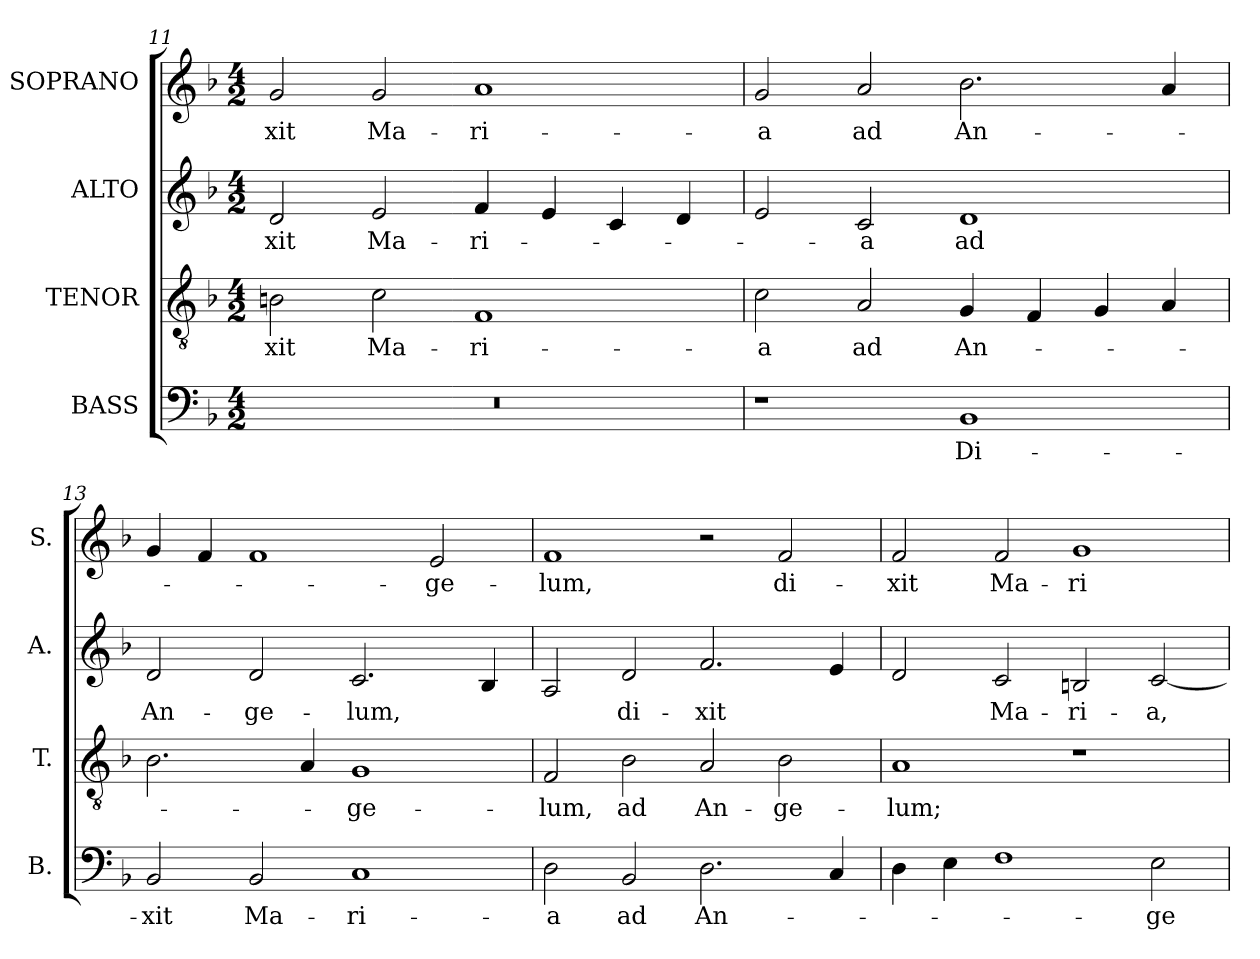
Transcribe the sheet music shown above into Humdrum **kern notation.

**kern	**text	**kern	**text	**kern	**text	**kern	**text
*part4	*part4	*part3	*part3	*part2	*part2	*part1	*part1
*staff4	*staff4	*staff3	*staff3	*staff2	*staff2	*staff1	*staff1
*I"BASS	*	*I"TENOR	*	*I"ALTO	*	*I"SOPRANO	*
*I'B.	*	*I'T.	*	*I'A.	*	*I'S.	*
*clefF4	*	*clefGv2	*	*clefG2	*	*clefG2	*
*	*	*ITrd7c12	*	*	*	*	*
*k[b-]	*	*k[b-]	*	*k[b-]	*	*k[b-]	*
*F:	*	*F:	*	*F:	*	*F:	*
*M4/2	*	*M4/2	*	*M4/2	*	*M4/2	*
=11	=11	=11	=11	=11	=11	=11	=11
!LO:N:vis=1	!	!	!	!	!	!	!
!	!	!	!LO:LY:b:color=#000000	!	!	!	!
!	!	!	!	!	!LO:LY:b:color=#000000	!	!
!	!	!	!	!	!	!	!LO:LY:b:color=#000000
0r	.	2BBni\	-xit	2di/	-xit	2gi/	-xit
!	!	!	!LO:LY:b:color=#000000	!	!	!	!
!	!	!	!	!	!LO:LY:b:color=#000000	!	!
!	!	!	!	!	!	!	!LO:LY:b:color=#000000
.	.	2Ci\	Ma-	2ei/	Ma-	2gi/	Ma-
!	!	!	!LO:LY:b:color=#000000	!	!	!	!
!	!	!	!	!	!LO:LY:b:color=#000000	!	!
!	!	!	!	!	!	!	!LO:LY:b:color=#000000
.	.	1FFi	-ri-	4fi/	-ri-	1ai	-ri-
.	.	.	.	4ei/	.	.	.
.	.	.	.	4ci/	.	.	.
.	.	.	.	4di/	.	.	.
!!LO:LB:g=z
=12	=12	=12	=12	=12	=12	=12	=12
!	!	!	!LO:LY:b:color=#000000	!	!	!	!
!	!	!	!	!	!	!	!LO:LY:b:color=#000000
1r	.	2Ci\	-a	2ei/	.	2gi/	-a
!	!	!	!LO:LY:b:color=#000000	!	!	!	!
!	!	!	!	!	!LO:LY:b:color=#000000	!	!
!	!	!	!	!	!	!	!LO:LY:b:color=#000000
.	.	2AAi/	ad	2ci/	-a	2ai/	ad
!	!LO:LY:b:color=#000000	!	!	!	!	!	!
!	!	!	!LO:LY:b:color=#000000	!	!	!	!
!	!	!	!	!	!LO:LY:b:color=#000000	!	!
!	!	!	!	!	!	!	!LO:LY:b:color=#000000
1BB-i	Di-	4GGi/	An-	1di	ad	2.b-i\	An-
.	.	4FFi/	.	.	.	.	.
.	.	4GGi/	.	.	.	.	.
.	.	4AAi/	.	.	.	4ai/	.
=13	=13	=13	=13	=13	=13	=13	=13
!	!LO:LY:b:color=#000000	!	!	!	!	!	!
!	!	!	!	!	!LO:LY:b:color=#000000	!	!
2BB-i/	-xit	2.BB-i\	.	2di/	An-	4gi/	.
.	.	.	.	.	.	4fi/	.
!	!LO:LY:b:color=#000000	!	!	!	!	!	!
!	!	!	!	!	!LO:LY:b:color=#000000	!	!
2BB-i/	Ma-	.	.	2di/	-ge-	1fi	.
.	.	4AAi/	.	.	.	.	.
!	!LO:LY:b:color=#000000	!	!	!	!	!	!
!	!	!	!LO:LY:b:color=#000000	!	!	!	!
!	!	!	!	!	!LO:LY:b:color=#000000	!	!
1Ci	-ri-	1GGi	-ge-	2.ci/	-lum,	.	.
!	!	!	!	!	!	!	!LO:LY:b:color=#000000
.	.	.	.	.	.	2ei/	-ge-
.	.	.	.	4B-i/	.	.	.
=14	=14	=14	=14	=14	=14	=14	=14
!	!LO:LY:b:color=#000000	!	!	!	!	!	!
!	!	!	!LO:LY:b:color=#000000	!	!	!	!
!	!	!	!	!	!	!	!LO:LY:b:color=#000000
2Di\	-a	2FFi/	-lum,	2Ai/	.	1fi	-lum,
!	!LO:LY:b:color=#000000	!	!	!	!	!	!
!	!	!	!LO:LY:b:color=#000000	!	!	!	!
!	!	!	!	!	!LO:LY:b:color=#000000	!	!
2BB-i/	ad	2BB-i\	ad	2di/	di-	.	.
!	!LO:LY:b:color=#000000	!	!	!	!	!	!
!	!	!	!LO:LY:b:color=#000000	!	!	!	!
!	!	!	!	!	!LO:LY:b:color=#000000	!	!
2.Di\	An-	2AAi/	An-	2.fi/	-xit	2r	.
!	!	!	!LO:LY:b:color=#000000	!	!	!	!
!	!	!	!	!	!	!	!LO:LY:b:color=#000000
.	.	2BB-i\	-ge-	.	.	2fi/	di-
4Ci/	.	.	.	4ei/	.	.	.
=15	=15	=15	=15	=15	=15	=15	=15
!	!	!	!LO:LY:b:color=#000000	!	!	!	!
!	!	!	!	!	!	!	!LO:LY:b:color=#000000
4Di\	.	1AAi	-lum;	2di/	.	2fi/	-xit
4Ei\	.	.	.	.	.	.	.
!	!	!	!	!	!LO:LY:b:color=#000000	!	!
!	!	!	!	!	!	!	!LO:LY:b:color=#000000
1Fi	.	.	.	2ci/	Ma-	2fi/	Ma-
!	!	!	!	!	!LO:LY:b:color=#000000	!	!
!	!	!	!	!	!	!	!LO:LY:b:color=#000000
.	.	1r	.	2Bni/	-ri-	1gi	-ri-
!	!LO:LY:b:color=#000000	!	!	!	!	!	!
!	!	!	!	!	!LO:LY:b:color=#000000	!	!
2Ei\	-ge-	.	.	[<2ci/	-a,	.	.
=	=	=	=	=	=	=	=
*-	*-	*-	*-	*-	*-	*-	*-
